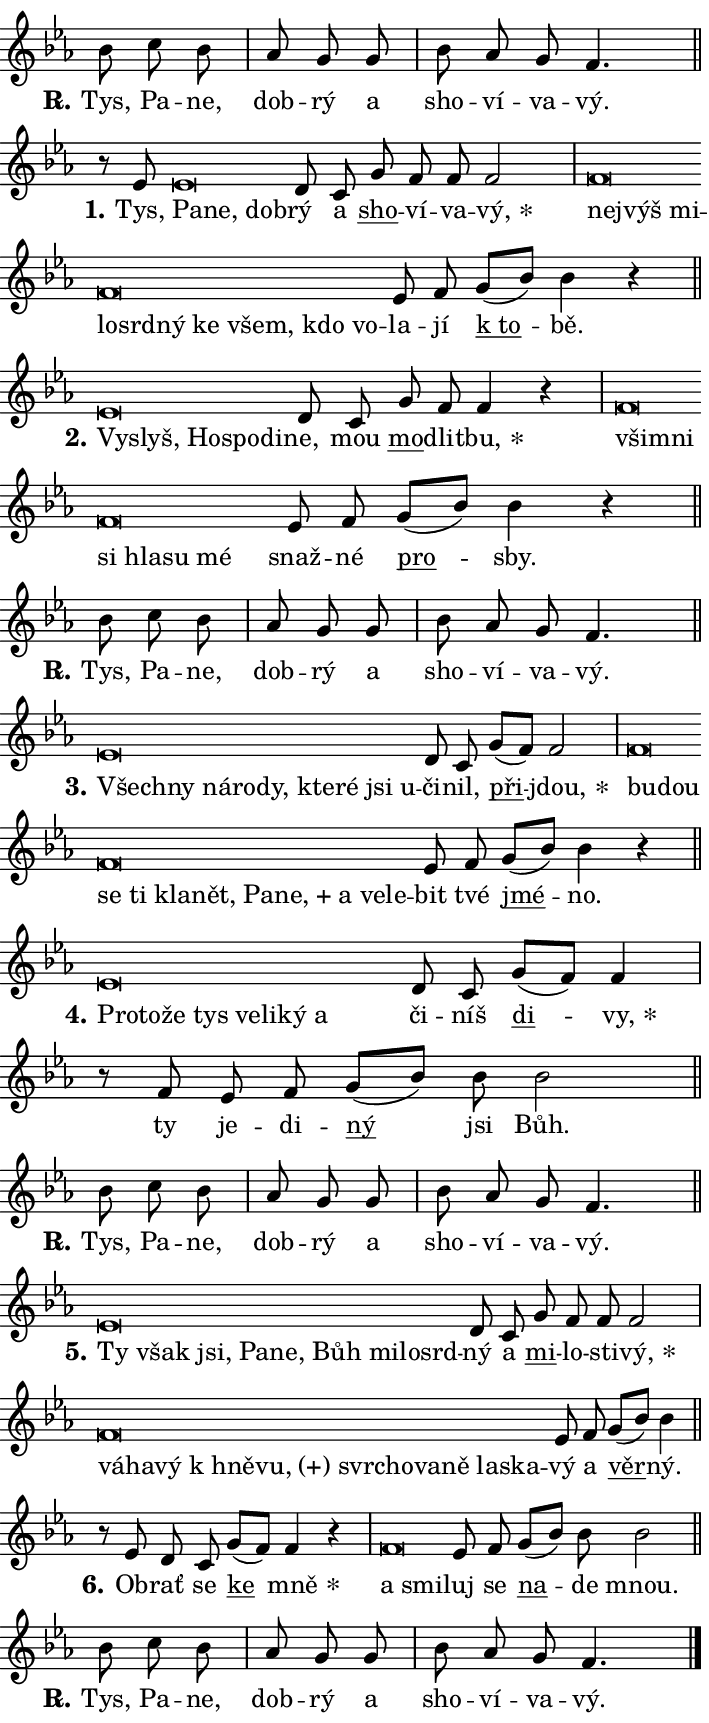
\version "2.24.0"
\header { tagline = "" }
\paper {
  indent = 0\cm
  top-margin = 0\cm
  right-margin = 0.13\cm % to fit lyric hyphens
  bottom-margin = 0\cm
  left-margin = 0\cm
  paper-width = 12\cm
  page-breaking = #ly:one-page-breaking
  system-system-spacing.basic-distance = #11
  score-system-spacing.basic-distance = #11
  ragged-last = ##f
}


%% Author: Thomas Morley
%% https://lists.gnu.org/archive/html/lilypond-user/2020-05/msg00002.html
#(define (line-position grob)
"Returns position of @var[grob} in current system:
   @code{'start}, if at first time-step
   @code{'end}, if at last time-step
   @code{'middle} otherwise
"
  (let* ((col (ly:item-get-column grob))
         (ln (ly:grob-object col 'left-neighbor))
         (rn (ly:grob-object col 'right-neighbor))
         (col-to-check-left (if (ly:grob? ln) ln col))
         (col-to-check-right (if (ly:grob? rn) rn col))
         (break-dir-left
           (and
             (ly:grob-property col-to-check-left 'non-musical #f)
             (ly:item-break-dir col-to-check-left)))
         (break-dir-right
           (and
             (ly:grob-property col-to-check-right 'non-musical #f)
             (ly:item-break-dir col-to-check-right))))
        (cond ((eqv? 1 break-dir-left) 'start)
              ((eqv? -1 break-dir-right) 'end)
              (else 'middle))))

#(define (tranparent-at-line-position vctor)
  (lambda (grob)
  "Relying on @code{line-position} select the relevant enry from @var{vctor}.
Used to determine transparency,"
    (case (line-position grob)
      ((end) (not (vector-ref vctor 0)))
      ((middle) (not (vector-ref vctor 1)))
      ((start) (not (vector-ref vctor 2))))))

noteHeadBreakVisibility =
#(define-music-function (break-visibility)(vector?)
"Makes @code{NoteHead}s transparent relying on @var{break-visibility}"
#{
  \override NoteHead.transparent =
    #(tranparent-at-line-position break-visibility)
#})

#(define delete-ledgers-for-transparent-note-heads
  (lambda (grob)
    "Reads whether a @code{NoteHead} is transparent.
If so this @code{NoteHead} is removed from @code{'note-heads} from
@var{grob}, which is supposed to be @code{LedgerLineSpanner}.
As a result ledgers are not printed for this @code{NoteHead}"
    (let* ((nhds-array (ly:grob-object grob 'note-heads))
           (nhds-list
             (if (ly:grob-array? nhds-array)
                 (ly:grob-array->list nhds-array)
                 '()))
           ;; Relies on the transparent-property being done before
           ;; Staff.LedgerLineSpanner.after-line-breaking is executed.
           ;; This is fragile ...
           (to-keep
             (remove
               (lambda (nhd)
                 (ly:grob-property nhd 'transparent #f))
               nhds-list)))
      ;; TODO find a better method to iterate over grob-arrays, similiar
      ;; to filter/remove etc for lists
      ;; For now rebuilt from scratch
      (set! (ly:grob-object grob 'note-heads)  '())
      (for-each
        (lambda (nhd)
          (ly:pointer-group-interface::add-grob grob 'note-heads nhd))
        to-keep))))

squashNotes = {
  \override NoteHead.X-extent = #'(-0.2 . 0.2)
  \override NoteHead.Y-extent = #'(-0.75 . 0)
  \override NoteHead.stencil =
    #(lambda (grob)
       (let ((pos (ly:grob-property grob 'staff-position)))
         (begin
           (if (< pos -7) (display "ERROR: Lower brevis then expected\n") (display ""))
           (if (<= pos -6) ly:text-interface::print ly:note-head::print))))
}
unSquashNotes = {
  \revert NoteHead.X-extent
  \revert NoteHead.Y-extent
  \revert NoteHead.stencil
}

hideNotes = \noteHeadBreakVisibility #begin-of-line-visible
unHideNotes = \noteHeadBreakVisibility #all-visible

% work-around for resetting accidentals
% https://lilypond.org/doc/v2.23/Documentation/notation/displaying-rhythms#unmetered-music
cadenzaMeasure = {
  \cadenzaOff
  \partial 1024 s1024
  \cadenzaOn
}

#(define-markup-command (accent layout props text) (markup?)
  "Underline accented syllable"
  (interpret-markup layout props
    #{\markup \override #'(offset . 4.3) \underline { #text }#}))

responsum = \markup \concat {
  "R" \hspace #-1.05 \path #0.1 #'((moveto 0 0.07) (lineto 0.9 0.8)) \hspace #0.05 "."
}

spaceSize = #0.6828661417322834 % exact space size for TeX Gyre Schola

\layout {
  \context {
    \Staff
    \remove "Time_signature_engraver"
    \override LedgerLineSpanner.after-line-breaking = #delete-ledgers-for-transparent-note-heads
  }
  \context {
    \Lyrics {
      \override LyricSpace.minimum-distance = \spaceSize
      \override LyricText.font-name = #"TeX Gyre Schola"
      \override LyricText.font-size = 1
      \override StanzaNumber.font-name = #"TeX Gyre Schola Bold"
      \override StanzaNumber.font-size = 1
    }
  }
  \context {
    \Score 
    \override NoteHead.text =
      #(lambda (grob) 
        (let ((pos (ly:grob-property grob 'staff-position)))
          #{\markup {
            \combine
              \halign #-0.55 \raise #(if (= pos -6) 0 0.5) \override #'(thickness . 2) \draw-line #'(3.2 . 0)
              \musicglyph "noteheads.sM1"
          }#}))
  }
}

% magnetic-lyrics.ily
%
%   written by
%     Jean Abou Samra <jean@abou-samra.fr>
%     Werner Lemberg <wl@gnu.org>
%
%   adapted by
%     Jiri Hon <jiri.hon@gmail.com>
%
% Version 2022-Apr-15

% https://www.mail-archive.com/lilypond-user@gnu.org/msg149350.html

#(define (Left_hyphen_pointer_engraver context)
   "Collect syllable-hyphen-syllable occurrences in lyrics and store
them in properties.  This engraver only looks to the left.  For
example, if the lyrics input is @code{foo -- bar}, it does the
following.

@itemize @bullet
@item
Set the @code{text} property of the @code{LyricHyphen} grob between
@q{foo} and @q{bar} to @code{foo}.

@item
Set the @code{left-hyphen} property of the @code{LyricText} grob with
text @q{foo} to the @code{LyricHyphen} grob between @q{foo} and
@q{bar}.
@end itemize

Use this auxiliary engraver in combination with the
@code{lyric-@/text::@/apply-@/magnetic-@/offset!} hook."
   (let ((hyphen #f)
         (text #f))
     (make-engraver
      (acknowledgers
       ((lyric-syllable-interface engraver grob source-engraver)
        (set! text grob)))
      (end-acknowledgers
       ((lyric-hyphen-interface engraver grob source-engraver)
        ;(when (not (grob::has-interface grob 'lyric-space-interface))
          (set! hyphen grob)));)
      ((stop-translation-timestep engraver)
       (when (and text hyphen)
         (ly:grob-set-object! text 'left-hyphen hyphen))
       (set! text #f)
       (set! hyphen #f)))))

#(define (lyric-text::apply-magnetic-offset! grob)
   "If the space between two syllables is less than the value in
property @code{LyricText@/.details@/.squash-threshold}, move the right
syllable to the left so that it gets concatenated with the left
syllable.

Use this function as a hook for
@code{LyricText@/.after-@/line-@/breaking} if the
@code{Left_@/hyphen_@/pointer_@/engraver} is active."
   (let ((hyphen (ly:grob-object grob 'left-hyphen #f)))
     (when hyphen
       (let ((left-text (ly:spanner-bound hyphen LEFT)))
         (when (grob::has-interface left-text 'lyric-syllable-interface)
           (let* ((common (ly:grob-common-refpoint grob left-text X))
                  (this-x-ext (ly:grob-extent grob common X))
                  (left-x-ext
                   (begin
                     ;; Trigger magnetism for left-text.
                     (ly:grob-property left-text 'after-line-breaking)
                     (ly:grob-extent left-text common X)))
                  ;; `delta` is the gap width between two syllables.
                  (delta (- (interval-start this-x-ext)
                            (interval-end left-x-ext)))
                  (details (ly:grob-property grob 'details))
                  (threshold (assoc-get 'squash-threshold details 0.2)))
             (when (< delta threshold)
               (let* (;; We have to manipulate the input text so that
                      ;; ligatures crossing syllable boundaries are not
                      ;; disabled.  For languages based on the Latin
                      ;; script this is essentially a beautification.
                      ;; However, for non-Western scripts it can be a
                      ;; necessity.
                      (lt (ly:grob-property left-text 'text))
                      (rt (ly:grob-property grob 'text))
                      (is-space (grob::has-interface hyphen 'lyric-space-interface))
                      (space (if is-space " " ""))
                      (extra-delta (if is-space spaceSize 0))
                      ;; Append new syllable.
                      (ltrt-space (if (and (string? lt) (string? rt))
                                (string-append lt space rt)
                                (make-concat-markup (list lt space rt))))
                      ;; Right-align `ltrt` to the right side.
                      (ltrt-space-markup (grob-interpret-markup
                               grob
                               (make-translate-markup
                                (cons (interval-length this-x-ext) 0)
                                (make-right-align-markup ltrt-space)))))
                 (begin
                   ;; Don't print `left-text`.
                   (ly:grob-set-property! left-text 'stencil #f)
                   ;; Set text and stencil (which holds all collected
                   ;; syllables so far) and shift it to the left.
                   (ly:grob-set-property! grob 'text ltrt-space)
                   (ly:grob-set-property! grob 'stencil ltrt-space-markup)
                   (ly:grob-translate-axis! grob (- (- delta extra-delta)) X))))))))))


#(define (lyric-hyphen::displace-bounds-first grob)
   ;; Make very sure this callback isn't triggered too early.
   (let ((left (ly:spanner-bound grob LEFT))
         (right (ly:spanner-bound grob RIGHT)))
     (ly:grob-property left 'after-line-breaking)
     (ly:grob-property right 'after-line-breaking)
     (ly:lyric-hyphen::print grob)))

squashThreshold = #0.4

\layout {
  \context {
    \Lyrics
    \consists #Left_hyphen_pointer_engraver
    \override LyricText.after-line-breaking =
      #lyric-text::apply-magnetic-offset!
    \override LyricHyphen.stencil = #lyric-hyphen::displace-bounds-first
    \override LyricText.details.squash-threshold = \squashThreshold
    \override LyricHyphen.minimum-distance = 0
    \override LyricHyphen.minimum-length = \squashThreshold
  }
}

squashText = \override LyricText.details.squash-threshold = 9999
unSquashText = \override LyricText.details.squash-threshold = \squashThreshold

leftText = \override LyricText.self-alignment-X = #LEFT
unLeftText = \revert LyricText.self-alignment-X

starOffset = #(lambda (grob) 
                (let ((x_offset (ly:self-alignment-interface::aligned-on-x-parent grob)))
                  (if (= x_offset 0) 0 (+ x_offset 1.2))))

star = #(define-music-function (syllable)(string?)
"Append star separator at the end of a syllable"
#{
  \once \override LyricText.X-offset = #starOffset
  \lyricmode { \markup {
    #syllable
    \override #'((font-name . "TeX Gyre Schola Bold")) \hspace #0.2 \lower #0.65 \larger "*"
  } }
#})

starAccent = #(define-music-function (syllable)(string?)
"Append star separator at the end of a syllable and make accent"
#{
  \once \override LyricText.X-offset = #starOffset
  \lyricmode { \markup {
    \accent #syllable
    \override #'((font-name . "TeX Gyre Schola Bold")) \hspace #0.2 \lower #0.65 \larger "*"
  } }
#})

breath = #(define-music-function (syllable)(string?)
"Append breathing indicator at the end of a syllable"
#{
  \lyricmode { \markup { #syllable "+" } }
#})

optionalBreath = #(define-music-function (syllable)(string?)
"Append optional breathing indicator at the end of a syllable"
#{
  \lyricmode { \markup { #syllable "(+)" } }
#})


\score {
    <<
        \new Voice = "melody" { \cadenzaOn \key es \major \relative { bes'8 c bes \cadenzaMeasure \bar "|" as g g \cadenzaMeasure \bar "|" bes as g f4. \cadenzaMeasure \bar "||" \break } }
        \new Lyrics \lyricsto "melody" { \lyricmode { \set stanza = \responsum
Tys, Pa -- ne, dob -- rý a sho -- ví -- va -- vý. } }
    >>
    \layout {}
}

\score {
    <<
        \new Voice = "melody" { \cadenzaOn \key es \major \relative { r8 es'8 \squashNotes es\breve*1/16 \hideNotes \breve*1/16 \breve*1/16 \bar "" \unHideNotes \unSquashNotes d8 c \bar "" g' f f f2 \cadenzaMeasure \bar "|" \squashNotes f\breve*1/16 \hideNotes \breve*1/16 \bar "" \breve*1/16 \bar "" \breve*1/16 \bar "" \breve*1/16 \bar "" \breve*1/16 \bar "" \breve*1/16 \bar "" \breve*1/16 \bar "" \breve*1/16 \breve*1/16 \bar "" \unHideNotes \unSquashNotes es8 f \bar "" g[( bes)] bes4 r \cadenzaMeasure \bar "||" \break } }
        \new Lyrics \lyricsto "melody" { \lyricmode { \set stanza = "1."
Tys, \leftText Pa -- \squashText ne, dob -- \unLeftText \unSquashText rý a \markup \accent sho -- ví -- va -- \star vý, \leftText nej -- \squashText výš mi -- lo -- srd -- ný ke všem, kdo vo -- \unLeftText \unSquashText la -- jí \markup \accent "k to" -- bě. } }
    >>
    \layout {}
}

\score {
    <<
        \new Voice = "melody" { \cadenzaOn \key es \major \relative { \squashNotes es'\breve*1/16 \hideNotes \breve*1/16 \bar "" \breve*1/16 \bar "" \breve*1/16 \breve*1/16 \bar "" \unHideNotes \unSquashNotes d8 c \bar "" g' f f4 r \cadenzaMeasure \bar "|" \squashNotes f\breve*1/16 \hideNotes \breve*1/16 \bar "" \breve*1/16 \bar "" \breve*1/16 \bar "" \breve*1/16 \breve*1/16 \bar "" \unHideNotes \unSquashNotes es8 f \bar "" g[( bes)] bes4 r \cadenzaMeasure \bar "||" \break } }
        \new Lyrics \lyricsto "melody" { \lyricmode { \set stanza = "2."
\leftText Vy -- \squashText slyš, Ho -- spo -- di -- \unLeftText \unSquashText ne, mou \markup \accent mo -- dlit -- \star bu, \leftText všim -- \squashText ni si hla -- su mé \unLeftText \unSquashText snaž -- né \markup \accent pro -- sby. } }
    >>
    \layout {}
}

\score {
    <<
        \new Voice = "melody" { \cadenzaOn \key es \major \relative { bes'8 c bes \cadenzaMeasure \bar "|" as g g \cadenzaMeasure \bar "|" bes as g f4. \cadenzaMeasure \bar "||" \break } }
        \new Lyrics \lyricsto "melody" { \lyricmode { \set stanza = \responsum
Tys, Pa -- ne, dob -- rý a sho -- ví -- va -- vý. } }
    >>
    \layout {}
}

\score {
    <<
        \new Voice = "melody" { \cadenzaOn \key es \major \relative { \squashNotes es'\breve*1/16 \hideNotes \breve*1/16 \bar "" \breve*1/16 \bar "" \breve*1/16 \bar "" \breve*1/16 \bar "" \breve*1/16 \bar "" \breve*1/16 \bar "" \breve*1/16 \breve*1/16 \bar "" \unHideNotes \unSquashNotes d8 c \bar "" g'[( f)] f2 \cadenzaMeasure \bar "|" \squashNotes f\breve*1/16 \hideNotes \breve*1/16 \bar "" \breve*1/16 \bar "" \breve*1/16 \bar "" \breve*1/16 \bar "" \breve*1/16 \bar "" \breve*1/16 \bar "" \breve*1/16 \bar "" \breve*1/16 \bar "" \breve*1/16 \breve*1/16 \bar "" \unHideNotes \unSquashNotes es8 f \bar "" g[( bes)] bes4 r \cadenzaMeasure \bar "||" \break } }
        \new Lyrics \lyricsto "melody" { \lyricmode { \set stanza = "3."
\leftText Všech -- \squashText ny ná -- ro -- dy, kte -- ré jsi u -- \unLeftText \unSquashText či -- nil, \markup \accent při -- \star jdou, \leftText bu -- \squashText dou se ti kla -- nět, Pa -- \breath "ne," a ve -- le -- \unLeftText \unSquashText bit tvé \markup \accent jmé -- no. } }
    >>
    \layout {}
}

\score {
    <<
        \new Voice = "melody" { \cadenzaOn \key es \major \relative { \squashNotes es'\breve*1/16 \hideNotes \breve*1/16 \bar "" \breve*1/16 \bar "" \breve*1/16 \bar "" \breve*1/16 \bar "" \breve*1/16 \bar "" \breve*1/16 \breve*1/16 \bar "" \unHideNotes \unSquashNotes d8 c \bar "" g'[( f)] f4 \cadenzaMeasure \bar "|" r8 f8 es8 f \bar "" g[( bes)] bes bes2 \cadenzaMeasure \bar "||" \break } }
        \new Lyrics \lyricsto "melody" { \lyricmode { \set stanza = "4."
\leftText Pro -- \squashText to -- že tys ve -- li -- ký a \unLeftText \unSquashText či -- níš \markup \accent di -- \star vy, ty je -- di -- \markup \accent ný jsi Bůh. } }
    >>
    \layout {}
}

\score {
    <<
        \new Voice = "melody" { \cadenzaOn \key es \major \relative { bes'8 c bes \cadenzaMeasure \bar "|" as g g \cadenzaMeasure \bar "|" bes as g f4. \cadenzaMeasure \bar "||" \break } }
        \new Lyrics \lyricsto "melody" { \lyricmode { \set stanza = \responsum
Tys, Pa -- ne, dob -- rý a sho -- ví -- va -- vý. } }
    >>
    \layout {}
}

\score {
    <<
        \new Voice = "melody" { \cadenzaOn \key es \major \relative { \squashNotes es'\breve*1/16 \hideNotes \breve*1/16 \bar "" \breve*1/16 \bar "" \breve*1/16 \bar "" \breve*1/16 \bar "" \breve*1/16 \bar "" \breve*1/16 \bar "" \breve*1/16 \breve*1/16 \bar "" \unHideNotes \unSquashNotes d8 c \bar "" g' f f f2 \cadenzaMeasure \bar "|" \squashNotes f\breve*1/16 \hideNotes \breve*1/16 \bar "" \breve*1/16 \bar "" \breve*1/16 \bar "" \breve*1/16 \bar "" \breve*1/16 \bar "" \breve*1/16 \bar "" \breve*1/16 \bar "" \breve*1/16 \bar "" \breve*1/16 \breve*1/16 \bar "" \unHideNotes \unSquashNotes es8 f \bar "" g[( bes)] bes4 \cadenzaMeasure \bar "||" \break } }
        \new Lyrics \lyricsto "melody" { \lyricmode { \set stanza = "5."
\leftText Ty \squashText však jsi, Pa -- ne, Bůh mi -- lo -- srd -- \unLeftText \unSquashText ný a \markup \accent mi -- lo -- sti -- \star vý, \leftText vá -- \squashText ha -- vý "k hně" -- \optionalBreath vu, svr -- cho -- va -- ně la -- ska -- \unLeftText \unSquashText vý a \markup \accent věr -- ný. } }
    >>
    \layout {}
}

\score {
    <<
        \new Voice = "melody" { \cadenzaOn \key es \major \relative { r8 es' d8 c \bar "" g'[( f)] f4 r \cadenzaMeasure \bar "|" \squashNotes f\breve*1/16 \hideNotes \breve*1/16 \bar "" \unHideNotes \unSquashNotes es8 f \bar "" g[( bes)] bes bes2 \cadenzaMeasure \bar "||" \break } }
        \new Lyrics \lyricsto "melody" { \lyricmode { \set stanza = "6."
Ob -- rať se \markup \accent ke \star mně \leftText a \squashText smi -- \unLeftText \unSquashText luj se \markup \accent na -- de mnou. } }
    >>
    \layout {}
}

\score {
    <<
        \new Voice = "melody" { \cadenzaOn \key es \major \relative { bes'8 c bes \cadenzaMeasure \bar "|" as g g \cadenzaMeasure \bar "|" bes as g f4. \cadenzaMeasure \bar "||" \break } \bar "|." }
        \new Lyrics \lyricsto "melody" { \lyricmode { \set stanza = \responsum
Tys, Pa -- ne, dob -- rý a sho -- ví -- va -- vý. } }
    >>
    \layout {}
}
